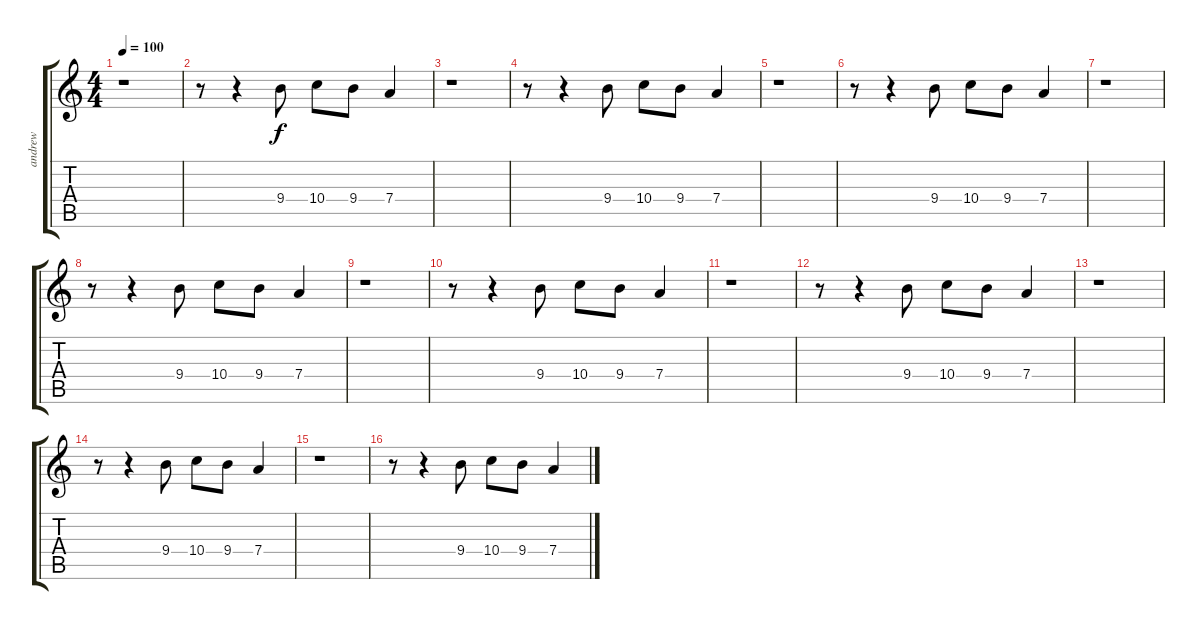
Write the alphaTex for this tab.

\track ("andrew" "andrew") {instrument distortionguitar}
\staff {score tabs}
\tuning (E4 B3 G3 D3 A2 E2) {hide}
\ts (4 4)
\tempo 100
\clef g2
\ks c
r.1{dy f} |
r.8 r.4 9.4.8 10.4.8 9.4.8 7.4.4 |
r.1 |
r.8 r.4 9.4.8 10.4.8 9.4.8 7.4.4 |
r.1 |
r.8 r.4 9.4.8 10.4.8 9.4.8 7.4.4 |
r.1 |
r.8 r.4 9.4.8 10.4.8 9.4.8 7.4.4 |
r.1 |
r.8 r.4 9.4.8 10.4.8 9.4.8 7.4.4 |
r.1 |
r.8 r.4 9.4.8 10.4.8 9.4.8 7.4.4 |
r.1 |
r.8 r.4 9.4.8 10.4.8 9.4.8 7.4.4 |
r.1 |
r.8 r.4 9.4.8 10.4.8 9.4.8 7.4.4
